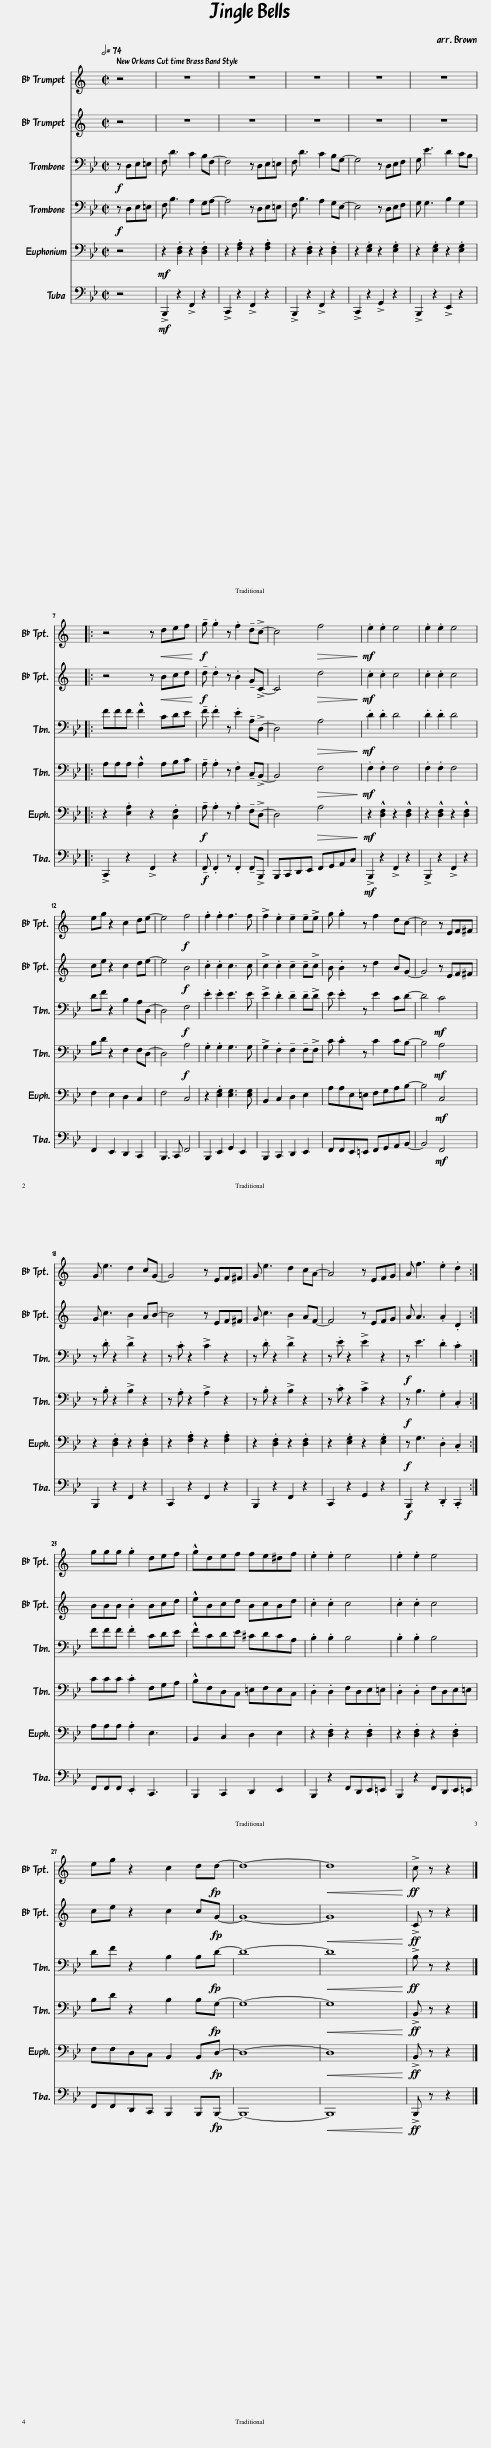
X:1
%%score 1 2 3 4 5 6
L:1/8
Q:1/2=74
M:2/2
I:linebreak $
K:Bb
V:1 treble transpose=-2
V:2 treble transpose=-2
V:3 bass
V:4 bass
V:5 bass
V:6 bass
V:1
[K:C] z4 | z8 | z8 | z8 | z8 | %5
 z8 |:$ z4 z!<(! def!<)! |!f! !tenuto!g .g2 z .f2 !tenuto!d!>!c- | c4!>(! f4!>)! |!mf! .e2 .e2 e4 | %10
 .e2 .e2 e4 |$ eg z2 c2 de- | e4!f! f4 | .f2 .f2 f3 f | !>!f2 .e2 !tenuto!e2 !tenuto!e!>!e | %15
 g .g2 z f2 dc- | c4 z EF^F |$ G e3 d2 cG- | G4 z EF^F | G e3 d2 cA- | %20
 A4 z EFG | A f3 .e2 .d2 :|$ ggg .g2 def | !^!gdef fe^df | .e2 .e2 e4 | %25
 .e2 .e2 e4 |$ eg z2 c2 dd- | d8- |!<(! d8!<)! |!ff! !>!c z z2 |] %30
V:2
[K:C] z4 | z8 | z8 | z8 | z8 | %5
 z8 |:$ z4 z!<(! Bcd!<)! |!f! !tenuto!d .d2 z .B2 !tenuto!G!>!C- | C4!>(! d4!>)! |!mf! .c2 .c2 c4 | %10
 .c2 .c2 c4 |$ ce z2 c2 de- | e4!f! B4 | .c2 .c2 c3 c | !>!c2 .c2 !tenuto!c2 !tenuto!c!>!c | %15
 B .B2 z d2 BG- | G4 z EF^F |$ G c3 B2 AB- | B4 z EF^F | G c3 B2 AF- | %20
 F4 z EFG | A A3 .A2 .D2 :|$ BBB .B2 Bcd | !^!eBcd BcBd | .c2 .c2 c4 | %25
 .c2 .c2 c4 |$ ce z2 c2 cG- | G8- |!<(! G8!<)! |!ff! !>!C z z2 |] %30
V:3
!f! z D,E,=E, | F, D3 C2 B,F,- | F,4 z D,E,=E, | F, D3 C2 B,G,- | G,4 z D,E,F, | %5
 G, E3 D2 CB, |:$ FFF !^!F2 CDE | !tenuto!F .F2 z .E2 !tenuto!A,!>!D,- | D,4!>(! A,4!>)! |!mf! .D2 .D2 D4 | %10
 .D2 .D2 D4 |$ DF z2 B,2 A,D,- | D,4!f! F,4 | .E2 .E2 E3 E | !>!E2 .D2 !tenuto!D2 !tenuto!D!>!D | %15
 E .E2 z E2 CD- | D4!mf! C4 |$ z .D z2 !>!D2 z2 | z .C z2 !>!C2 z2 | z .D z2 !>!D2 z2 | %20
 z .E z2 !>!E2 z2 |!f! z E3 .D2 .C2 :|$ FFF .F2 CDE | !^!FCDE ^CDCA, | .B,2 .B,2 B,4 | %25
 .B,2 .B,2 B,4 |$ DF z2 B,2 B,D- | D8- |!<(! D8!<)! |!ff! !>!B, z z2 |] %30
V:4
!f! z D,E,=E, | F, B,3 A,2 G,A,- | A,4 z D,E,=E, | F, B,3 A,2 G,E,- | E,4 z D,E,F, | %5
 G, G,3 B,2 G,2 |:$ A,A,A, !^!A,2 A,B,C | !tenuto!A, .A,2 z .F,2 !tenuto!C,!>!B,,- | B,,4!>(! F,4!>)! |!mf! .F,2 .F,2 F,4 | %10
 .F,2 .F,2 F,4 |$ B,D z2 F,2 F,D,- | D,4!f! A,4 | .G,2 .G,2 G,3 G, | !>!G,2 .F,2 !tenuto!F,2 !tenuto!F,!>!F, | %15
 C .C2 z C2 CB,- | B,4!mf! A,4 |$ z .B, z2 !>!B,2 z2 | z .A, z2 !>!A,2 z2 | z .B, z2 !>!B,2 z2 | %20
 z .C z2 !>!C2 z2 |!f! z B,3 .G,2 .C,2 :|$ CCC .C2 F,G,A, | !^!B,F,D,C, =E,F,E,C, | .D,2 .D,2 F,D,E,=E, | %25
 .D,2 .D,2 F,D,E,=E, |$ B,D z2 B,2 B,G,- | G,8- |!<(! G,8!<)! |!ff! !>!B,, z z2 |] %30
V:5
 z4 |!mf! z2 .[D,F,]2 z2 .[D,F,]2 | z2 .[F,A,]2 z2 .[F,A,]2 | z2 .[D,F,]2 z2 .[D,F,]2 | z2 .[E,G,]2 z2 .[E,G,]2 | %5
 z2 .[E,G,]2 z2 .[E,G,]2 |:$ z2 .[E,A,]2 z2 .[C,F,]2 |!f! !tenuto!A, .A,2 z .A,2 !tenuto!F,!>!D,- | D,4!>(! A,4!>)! |!mf! z2 !^![D,F,]2 z2 !^![D,F,]2 | %10
 z2 !^![D,F,]2 z2 !^![D,F,]2 |$ F,2 E,2 D,2 C,2 | F,4 C,4 | z2 .[E,G,]2 [E,G,]3 [E,G,] | B,,2 C,2 D,2 E,2 | %15
 A,A,E,=E, F,G,A,B,- | B,4!mf! C,4 |$ z2 .[D,F,]2 z2 .[D,F,]2 | z2 .[F,A,]2 z2 .[F,A,]2 | z2 .[D,F,]2 z2 .[D,F,]2 | %20
 z2 .[E,G,]2 z2 .[E,G,]2 |!f! z G,3 .D,2 .C,2 :|$ A,A,A, .A,2 E,3 | B,,2 C,2 D,2 E,2 | z2 .[D,F,]2 z2 .[D,F,]2 | %25
 z2 .[D,F,]2 z2 .[D,F,]2 |$ F,F,D,C, B,,2 B,,D,- | D,8- |!<(! D,8!<)! |!ff! !>!B,, z z2 |] %30
V:6
 z4 |!mf! !>!B,,,2 z2 !>!F,,2 z2 | !>!C,,2 z2 !>!F,,2 z2 | !>!B,,,2 z2 !>!F,,2 z2 | !>!C,,2 z2 !>!G,,2 z2 | %5
 !>!B,,,2 z2 !>!E,,2 z2 |:$ !>!C,,2 z2 !>!F,,2 z2 |!f! !tenuto!F,, .F,,2 z .F,,2 !tenuto!F,,!>!B,,, | B,,,C,,D,,E,, F,,G,,A,,C, |!mf! !>!B,,,2 z2 !>!F,,2 z2 | %10
 !>!B,,,2 z2 !>!F,,2 z2 |$ F,,2 E,,2 D,,2 C,,2 | B,,,3 C,, F,,4 | B,,,2 E,,2 G,,2 E,,2 | B,,,2 C,,2 D,,2 E,,2 | %15
 F,,F,,E,,=E,, F,,G,,A,,B,,- | B,,4!mf! F,,4 |$ B,,,2 z2 F,,2 z2 | C,,2 z2 F,,2 z2 | B,,,2 z2 F,,2 z2 | %20
 C,,2 z2 G,,2 z2 |!f! B,,,2 z2 .D,,2 .C,,2 :|$ F,,F,,F,, .E,,2 C,,3 | B,,,2 C,,2 D,,2 E,,2 | B,,,2 z2 F,,D,,E,,=E,, | %25
 B,,,2 z2 F,,D,,E,,=E,, |$ F,,F,,D,,C,, B,,,2 B,,,B,,,- | B,,,8- |!<(! B,,,8!<)! |!ff! !>!B,,, z z2 |] %30
